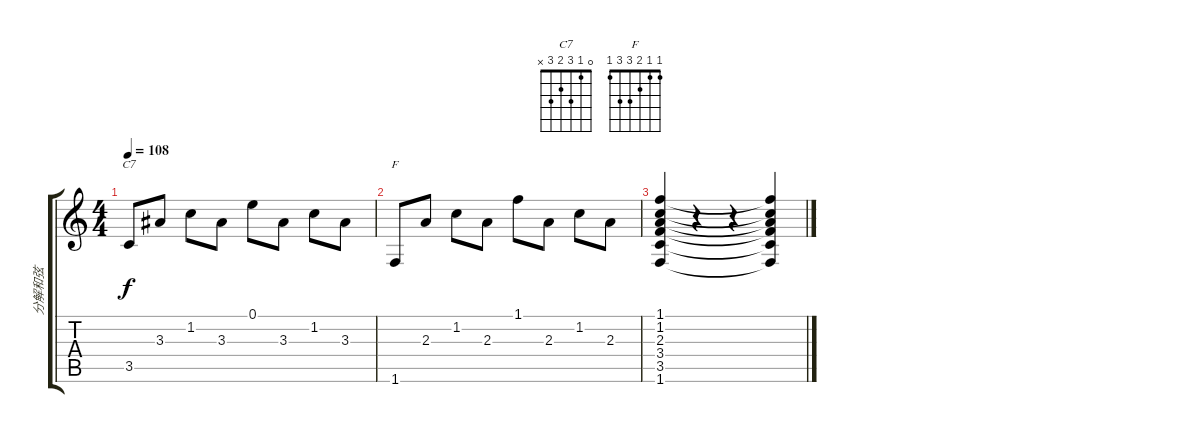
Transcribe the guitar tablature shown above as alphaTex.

\track ("分解和弦" "分解和弦") {instrument electricguitarclean}
\staff {score tabs}
\tuning (E4 B3 G3 D3 A2 E2) {hide}
\chord ("C7" 0 1 3 2 3 x)
\chord ("F" 1 1 2 3 3 1)
\ts (4 4)
\tempo 108
\clef g2
\ks c
3.5.8{ch "C7" dy f} 3.3.8 1.2.8 3.3.8 0.1.8 3.3.8 1.2.8 3.3.8 |
1.6.8{ch "F"} 2.3.8 1.2.8 2.3.8 1.1.8 2.3.8 1.2.8 2.3.8 |
(1.1 1.2 2.3 3.4 3.5 1.6).4 r.4 r.4 (1.1{t} 1.2{t} 2.3{t} 3.4{t} 3.5{t} 1.6{t}).4
